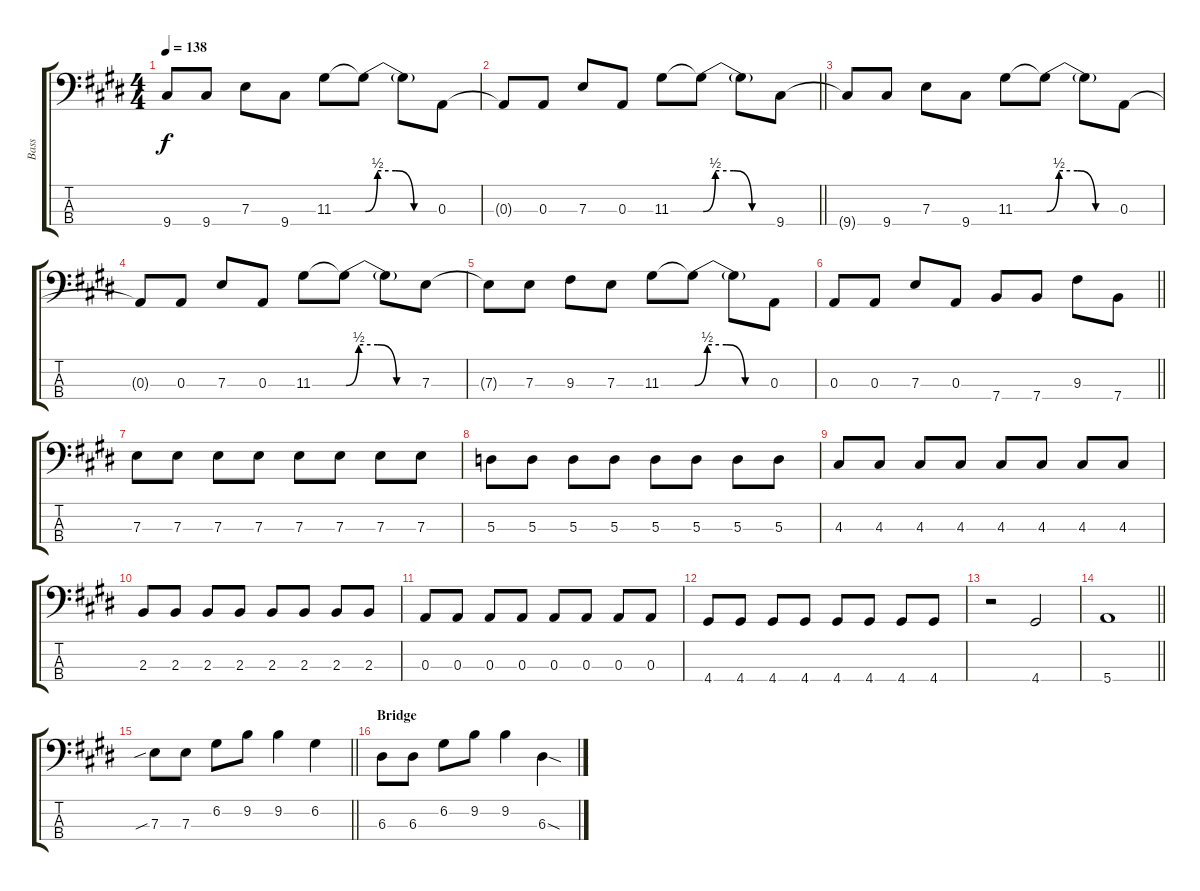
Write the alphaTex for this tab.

\track ("Bass" "Bass") {instrument electricbassfinger}
\staff {score tabs}
\tuning (G2 D2 A1 E1) {hide}
\ts (4 4)
\tempo 138
\clef f4
\ks c#minor
9.4{t}.8{dy f} 9.4.8 7.3.8 9.4.8 11.3.8 11.3{be (custom 0 0 10 2 25 2 40 0 60 0) t}.8 11.3{t}.8 0.3.8 |
\barLineRight lightlight
0.3{t}.8 0.3.8 7.3.8 0.3.8 11.3.8 11.3{be (custom 0 0 10 2 25 2 40 0 60 0) t}.8 11.3{t}.8 9.4.8 |
\ks e
9.4{t}.8 9.4.8 7.3.8 9.4.8 11.3.8 11.3{be (custom 0 0 10 2 25 2 40 0 60 0) t}.8 11.3{t}.8 0.3.8 |
\ks c#minor
0.3{t}.8 0.3.8 7.3.8 0.3.8 11.3.8 11.3{be (custom 0 0 10 2 25 2 40 0 60 0) t}.8 11.3{t}.8 7.3.8 |
7.3{t}.8 7.3.8 9.3.8 7.3.8 11.3.8 11.3{be (custom 0 0 10 2 25 2 40 0 60 0) t}.8 11.3{t}.8 0.3.8 |
\barLineRight lightlight
0.3.8 0.3.8 7.3.8 0.3.8 7.4.8 7.4.8 9.3.8 7.4.8 |
\ks e
7.3.8 7.3.8 7.3.8 7.3.8 7.3.8 7.3.8 7.3.8 7.3.8 |
\ks c#minor
5.3.8 5.3.8 5.3.8 5.3.8 5.3.8 5.3.8 5.3.8 5.3.8 |
4.3.8 4.3.8 4.3.8 4.3.8 4.3.8 4.3.8 4.3.8 4.3.8 |
2.3.8 2.3.8 2.3.8 2.3.8 2.3.8 2.3.8 2.3.8 2.3.8 |
\ks e
0.3.8 0.3.8 0.3.8 0.3.8 0.3.8 0.3.8 0.3.8 0.3.8 |
\ks c#minor
4.4.8 4.4.8 4.4.8 4.4.8 4.4.8 4.4.8 4.4.8 4.4.8 |
r.2 4.4.2 |
\barLineRight lightlight
5.4.1 |
\barLineRight lightlight
\ks e
7.3{sib}.8 7.3.8 6.2.8 9.2.8 9.2.4 6.2.4 |
\section ("" "Bridge")
\ks c#minor
6.3.8 6.3.8 6.2.8 9.2.8 9.2.4 6.3{sod}.4
